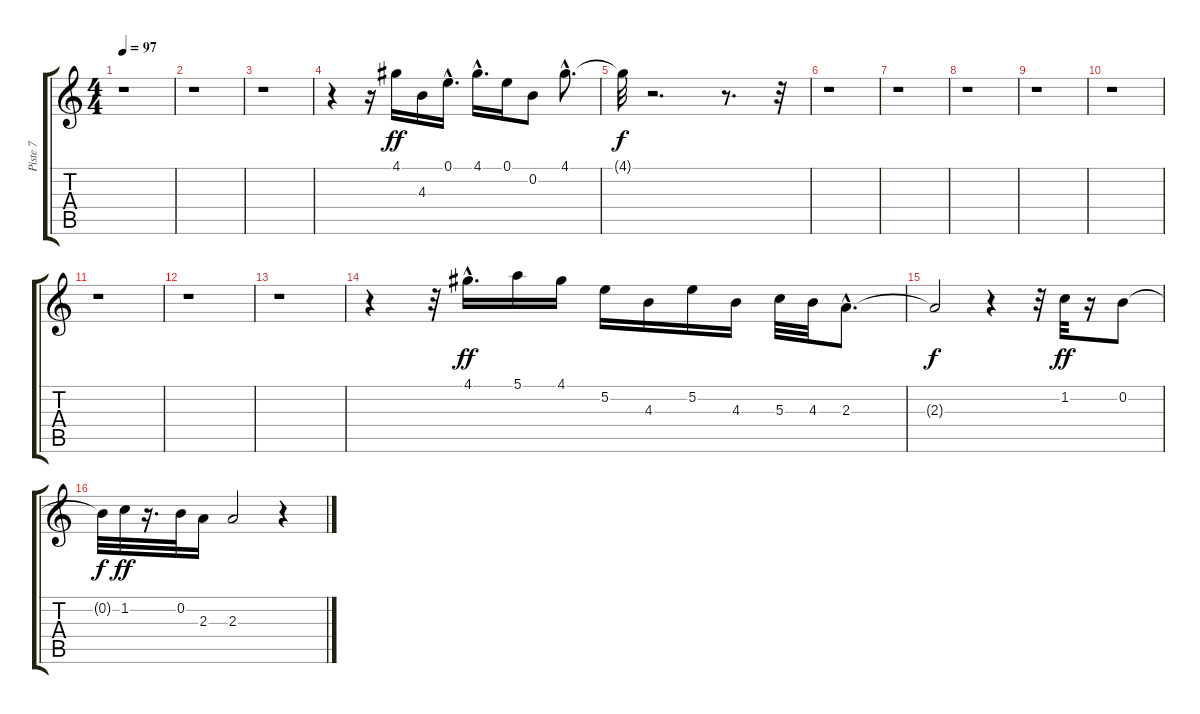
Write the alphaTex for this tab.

\track ("Piste 7" "Piste 7") {instrument acousticguitarnylon}
\staff {score tabs}
\tuning (E4 B3 G3 D3 A2 E2) {hide}
\ts (4 4)
\tempo 97
\clef g2
\ks c
r.1{dy ff} |
r.1 |
r.1 |
r.4 r.16 4.1.16 4.3.16 0.1{hac}.16{d} 4.1{hac}.16{d} 0.1.16 0.2.8 4.1{hac}.8{d} |
4.1{t}.32{dy f} r.2{d} r.8{d} r.32 |
r.1 |
r.1 |
r.1 |
r.1 |
r.1 |
r.1 |
r.1 |
r.1 |
r.4 r.32 4.1{hac}.16{d dy ff} 5.1.16 4.1.16 5.2.16 4.3.16 5.2.16 4.3.16 5.3.32 4.3.32 2.3{hac}.8{d} |
2.3{t}.2{dy f} r.4 r.32 1.2.32{dy ff} r.16 0.2.8 |
0.2{t}.32{dy f} 1.2.32{dy ff} r.16{d} 0.2.32 2.3.16 2.3.2 r.4
